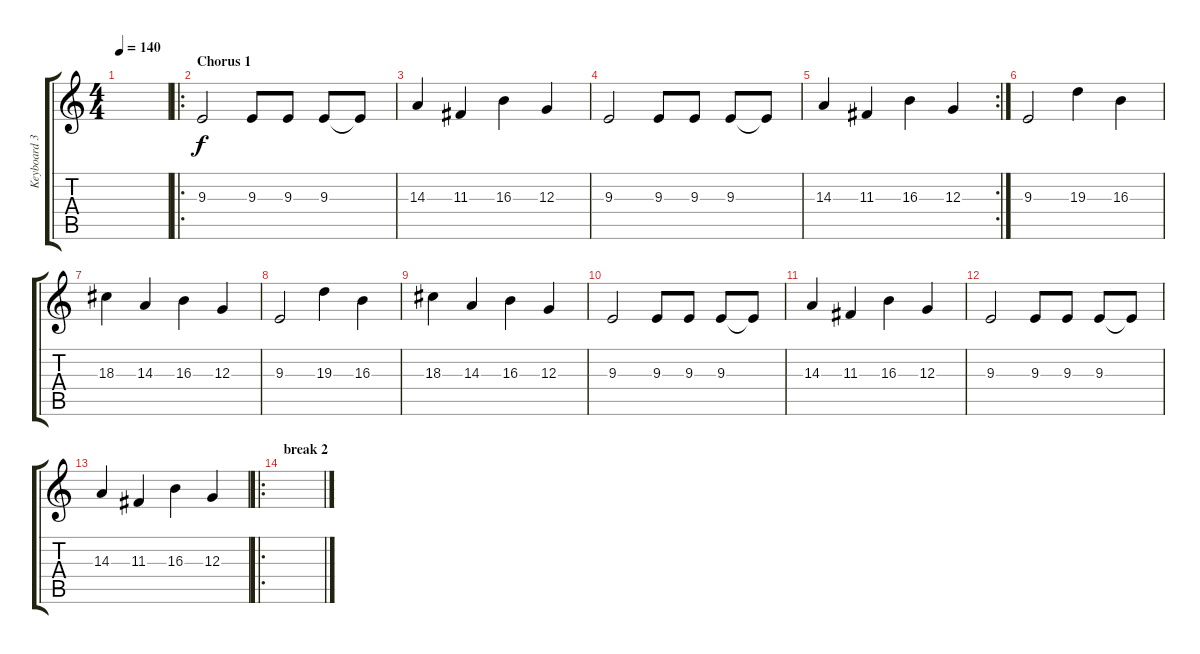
\track ("Keyboard 3" "Keyboard 3") {instrument lead2sawtooth}
\staff {score tabs}
\tuning (E4 B3 G3 D3 A2 E2) {hide}
\ts (4 4)
\tempo 140
\clef g2
\ks c
|
\ro
\section ("" "Chorus 1")
9.3.2 9.3.8 9.3.8 9.3.8 9.3{t}.8 |
14.3.4 11.3.4 16.3.4 12.3.4 |
9.3.2 9.3.8 9.3.8 9.3.8 9.3{t}.8 |
\rc 2
14.3.4 11.3.4 16.3.4 12.3.4 |
9.3.2 19.3.4 16.3.4 |
18.3.4 14.3.4 16.3.4 12.3.4 |
9.3.2 19.3.4 16.3.4 |
18.3.4 14.3.4 16.3.4 12.3.4 |
9.3.2 9.3.8 9.3.8 9.3.8 9.3{t}.8 |
14.3.4 11.3.4 16.3.4 12.3.4 |
9.3.2 9.3.8 9.3.8 9.3.8 9.3{t}.8 |
14.3.4 11.3.4 16.3.4 12.3.4 |
\ro
\section ("" "break 2")
